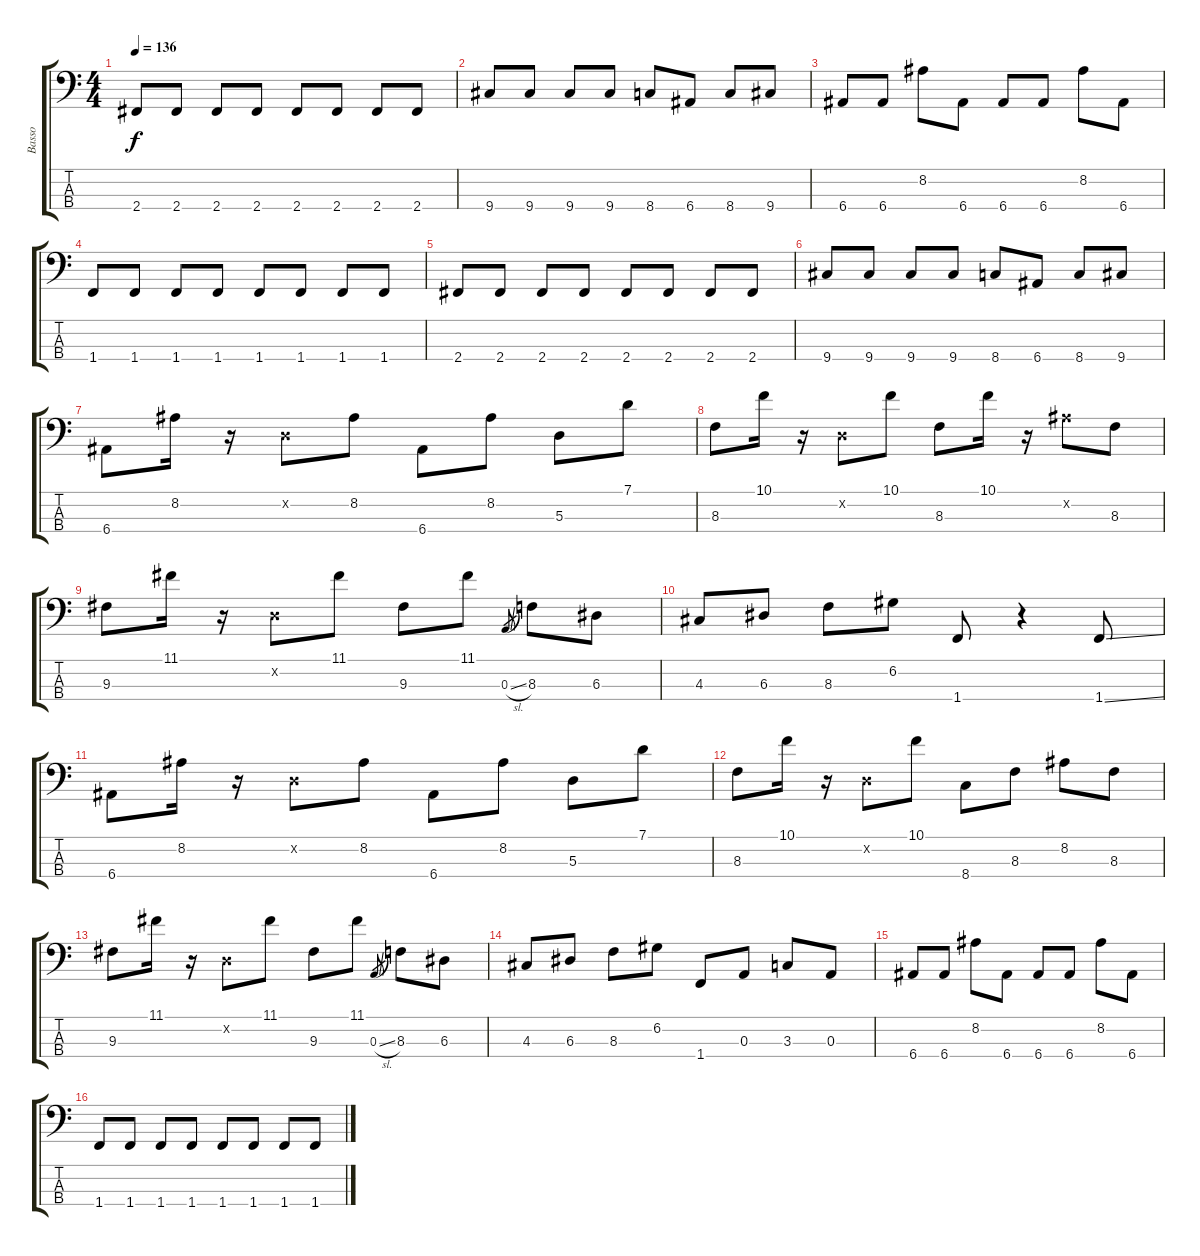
\track ("Basso" "Basso") {instrument electricbasspick}
\staff {score tabs}
\tuning (G2 D2 A1 E1) {hide}
\ts (4 4)
\tempo 136
\clef f4
\ks c
2.4.8{dy f} 2.4.8 2.4.8 2.4.8 2.4.8 2.4.8 2.4.8 2.4.8 |
9.4.8 9.4.8 9.4.8 9.4.8 8.4.8 6.4.8 8.4.8 9.4.8 |
6.4.8 6.4.8 8.2.8 6.4.8 6.4.8 6.4.8 8.2.8 6.4.8 |
1.4.8 1.4.8 1.4.8 1.4.8 1.4.8 1.4.8 1.4.8 1.4.8 |
2.4.8 2.4.8 2.4.8 2.4.8 2.4.8 2.4.8 2.4.8 2.4.8 |
9.4.8 9.4.8 9.4.8 9.4.8 8.4.8 6.4.8 8.4.8 9.4.8 |
6.4.8 8.2.16 r.16 0.2{x}.8 8.2.8 6.4.8 8.2.8 5.3.8 7.1.8 |
8.3.8 10.1.16 r.16 0.2{x}.8 10.1.8 8.3.8 10.1.16 r.16 8.2{x}.8 8.3.8 |
9.3.8 11.1.16 r.16 0.2{x}.8 11.1.8 9.3.8 11.1.8 0.3{sl}.8{gr} 8.3.8 6.3.8 |
4.3.8 6.3.8 8.3.8 6.2.8 1.4.8 r.4 1.4{ss}.8 |
6.4.8 8.2.16 r.16 0.2{x}.8 8.2.8 6.4.8 8.2.8 5.3.8 7.1.8 |
8.3.8 10.1.16 r.16 0.2{x}.8 10.1.8 8.4.8 8.3.8 8.2.8 8.3.8 |
9.3.8 11.1.16 r.16 0.2{x}.8 11.1.8 9.3.8 11.1.8 0.3{sl}.8{gr} 8.3.8 6.3.8 |
4.3.8 6.3.8 8.3.8 6.2.8 1.4.8 0.3.8 3.3.8 0.3.8 |
6.4.8 6.4.8 8.2.8 6.4.8 6.4.8 6.4.8 8.2.8 6.4.8 |
1.4.8 1.4.8 1.4.8 1.4.8 1.4.8 1.4.8 1.4.8 1.4.8
